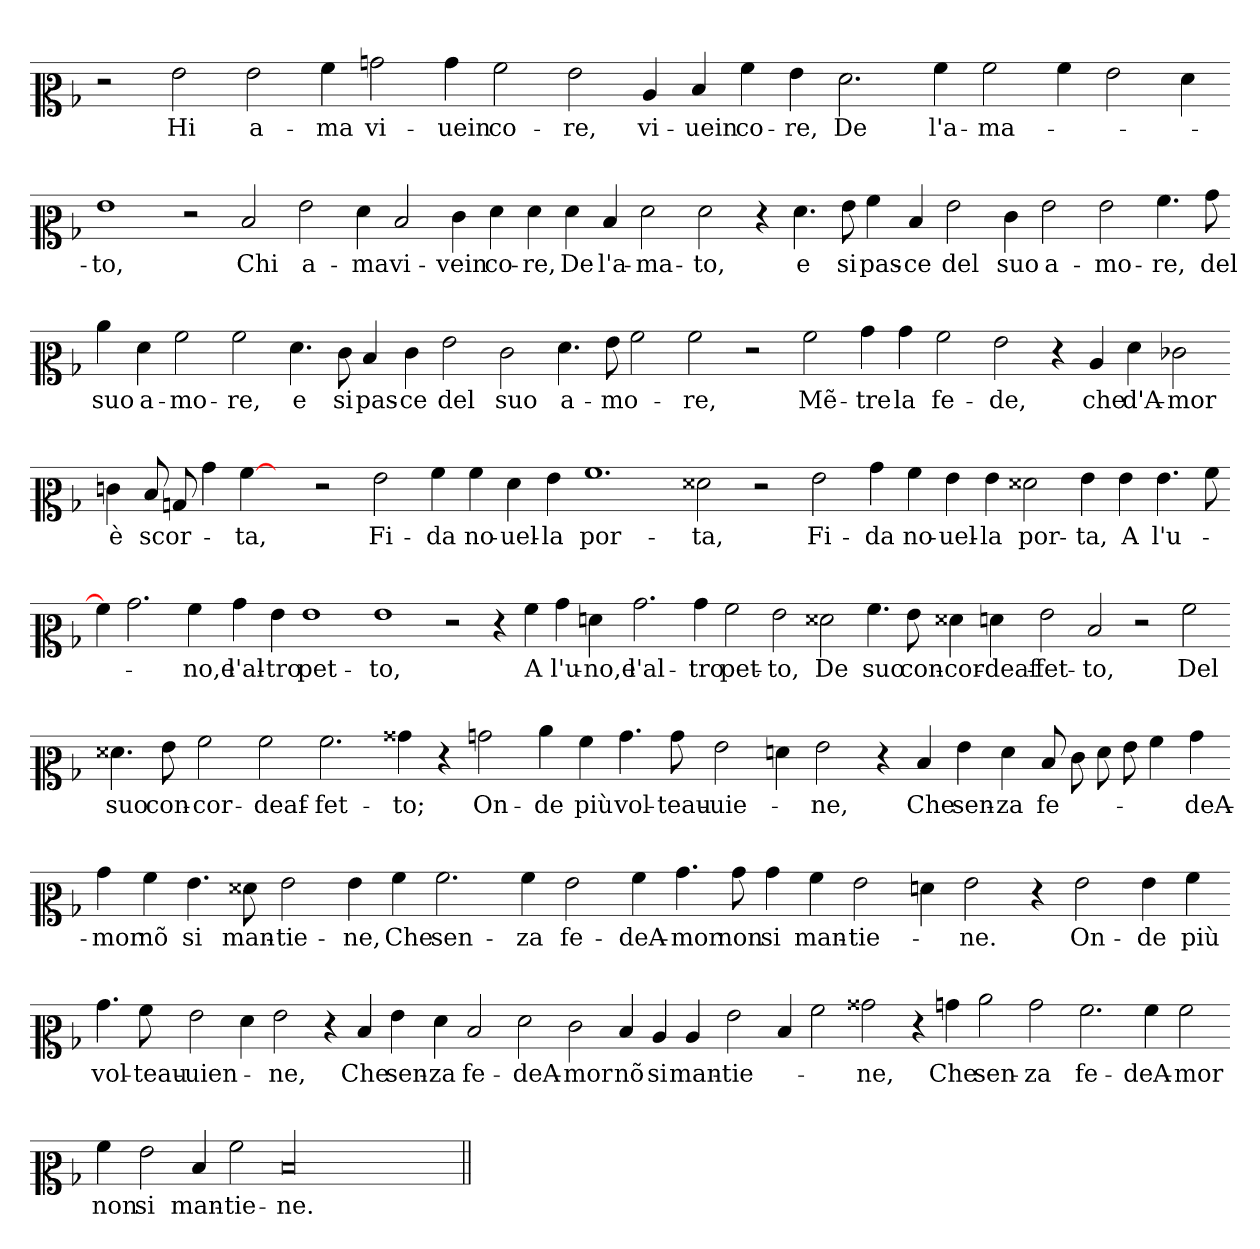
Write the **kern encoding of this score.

**kern	**text
*part1	*part1
*staff1	*staff1
*clefC2	*
*k[b-]	*
=	=
2r	.
2g	Hi
2g	a-
4a	ma
2b	vi-
4b	uein
2a	co-
2g	re,
4c	vi-
4d	uein
4a	co-
4g	re,
2.f	De
4a	l'a-
2a	ma-
4a	.
2g	.
4f	.
=-	=-
1g	to,
2r	.
2d	Chi
2g	a-
4f	ma
2d	vi-
4e	vein
4f	co-
4f	re,
4f	De
4d	l'a-
2f	ma-
2f	to,
4r	.
4.f	e
8g	si
4a	pas-
4d	ce
2g	del
4e	suo
2g	a-
2g	mo-
4.a	re,
8b	del
=-	=-
4cc	suo
4f	a-
2a	mo-
2a	re,
4.f	e
8e	si
4d	pas-
4e	ce
2g	del
2e	suo
4.f	a-
8g	mo-
2a	.
2a	re,
2r	.
2a	Mẽ-
4b	tre
4b	la
2a	fe-
2g	de,
4r	.
4c	che
4f	d'A-
2e-X	mor
=-	=-
4e	ѐ
8d	scor-
8B	.
4b	.
[4a	ta,
4ryy	.
2r	.
2g	Fi-
4a	da
4a	no-
4f	uel-
4g	la
1.a	por-
2f##X	ta,
2r	.
2g	Fi-
4b	da
4a	no-
4g	uel-
4g	la
2f##X	por-
4g	ta,
4g	A
4.g	l'u-
8a	.
=-	=-
4a]	.
2.b	.
4a	no,e
4b	l'al-
4g	tro
1g	pet-
1g	to,
2r	.
4r	.
4a	A
4b	l'u-
4f	no,e
2.b	l'al-
4b	tro
2a	pet-
2g	to,
2f##X	De
4.a	suo
8g	con-
4f##X	cor-
4f	deaf-
2g	fet-
2d	to,
2r	.
2a	Del
=-	=-
4.f##X	suo
8g	con-
2a	cor-
2a	deaf-
2.a	fet-
4b##X	to;
4r	.
2b	On-
4cc	de
4a	più
4.b	vol-
8b	teau-
2g	uie-
4f	.
2g	ne,
4r	.
4d	Che
4g	sen-
4f	za
8d	fe-
8e	.
8f	.
8g	.
4a	.
4b	deA-
=-	=-
4b	mor
4a	nõ
4.g	si
8f##X	man-
2g	tie-
4g	ne,
4a	Che
2.a	sen-
4a	za
2g	fe-
4a	deA-
4.b	mor
8b	non
4b	si
4a	man-
2g	tie-
4f	.
2g	ne.
4r	.
2g	On-
4g	de
4a	più
=-	=-
4.b	vol-
8a	teau-
2g	uien-
4f	.
2g	ne,
4r	.
4d	Che
4g	sen-
4f	za
2d	fe-
2f	deA-
2e	mor
4d	nõ
4c	si
4c	man-
2g	tie-
4d	.
2a	.
2b##X	ne,
4r	.
4b	Che
2cc	sen-
2b	za
2.a	fe-
4a	deA-
2a	mor
=-	=-
4a	non
2g	si
4d	man-
2a	tie-
00d/	ne.
=||	=||
*-	*-
